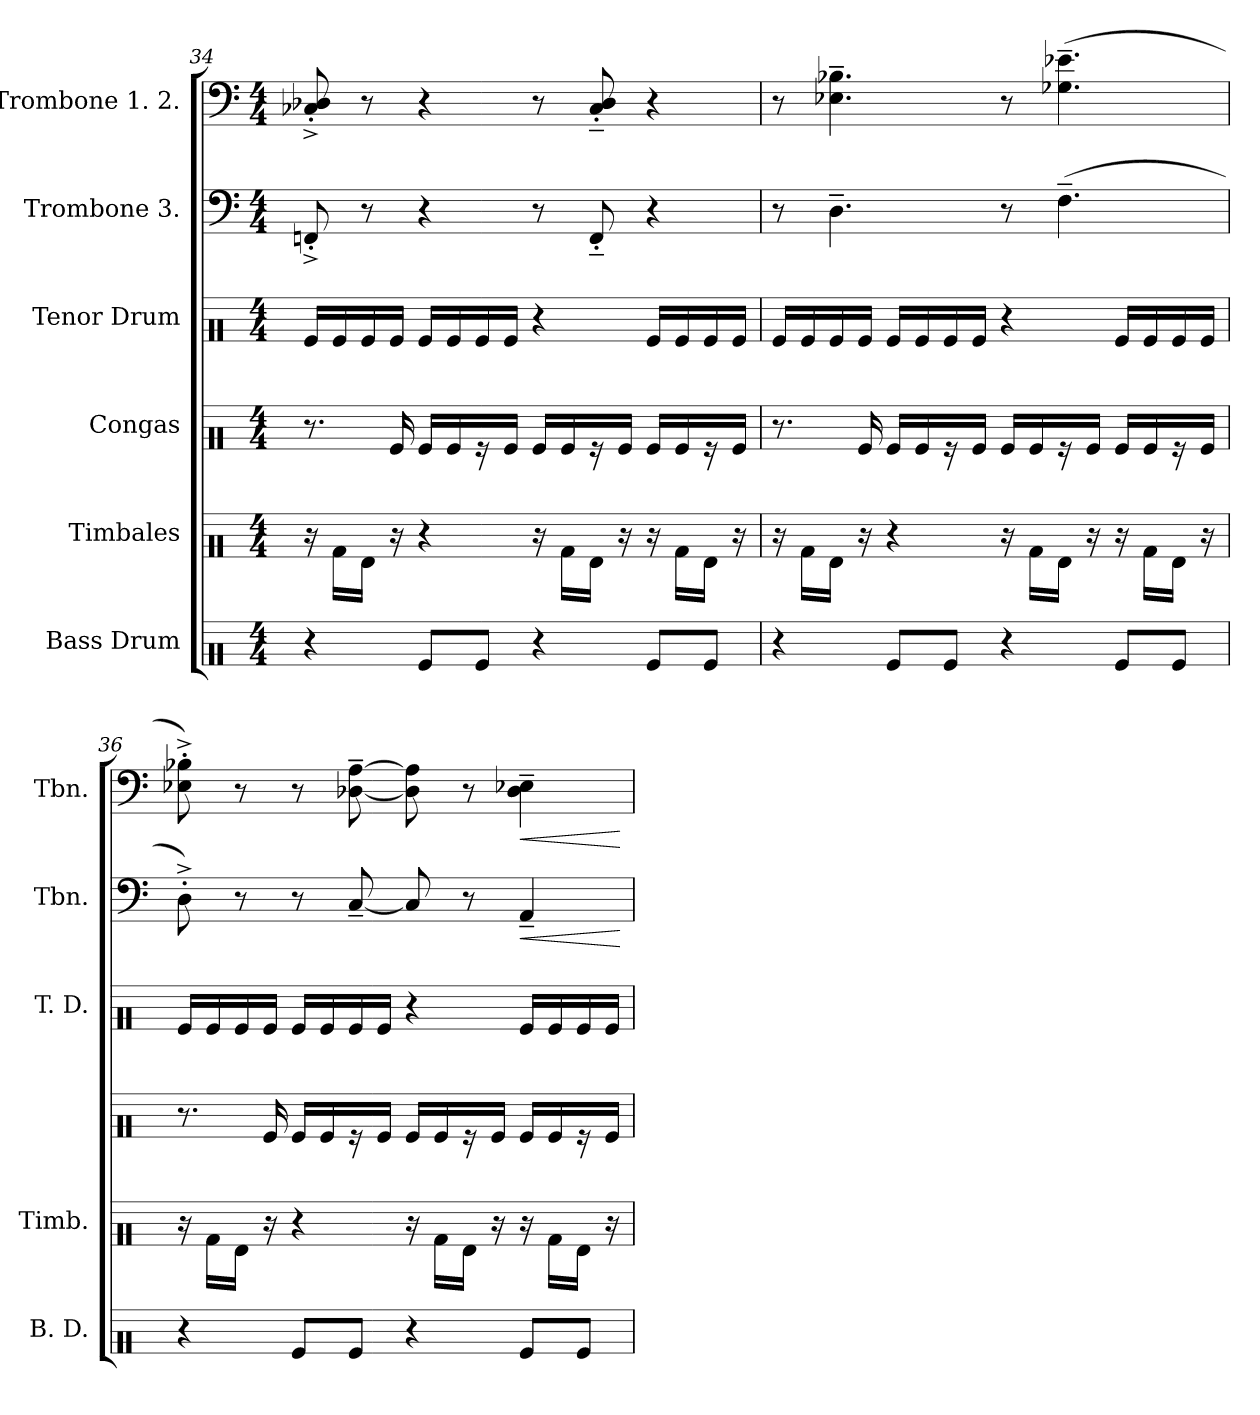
**kern	**kern	**kern	**kern	**kern	**dynam	**kern	**dynam
*part6	*part5	*part4	*part3	*part2	*part2	*part1	*part1
*staff6	*staff5	*staff4	*staff3	*staff2	*staff2	*staff1	*staff1
*I"Bass Drum	*I"Timbales	*I"Congas	*I"Tenor Drum	*I"Trombone 3.	*	*I"Trombone 1. 2.	*
*I'B. D.	*I'Timb.	*	*I'T. D.	*I'Tbn.	*	*I'Tbn.	*
*clefX2	*clefX2	*clefX2	*clefX2	*clefF4	*	*clefF4	*
*k[]	*k[]	*k[]	*k[]	*k[]	*	*k[]	*
*C:	*C:	*C:	*C:	*C:	*	*C:	*
*M4/4	*M4/4	*M4/4	*M4/4	*M4/4	*	*M4/4	*
=34	=34	=34	=34	=34	=34	=34	=34
4r	16r	8.r	16Re/LL	8FFn'^	.	8C-X'^ 8D-X'^	.
.	16Rf\LL	.	16Re/	.	.	.	.
.	16Rd\JJ	.	16Re/	8r	.	8r	.
.	16r	16Re/	16Re/JJ	.	.	.	.
8Re/L	4r	16Re/LL	16Re/LL	4r	.	4r	.
.	.	16Re/	16Re/	.	.	.	.
8Re/J	.	16r	16Re/	.	.	.	.
.	.	16Re/JJ	16Re/JJ	.	.	.	.
4r	16r	16Re/LL	4r	8r	.	8r	.
.	16Rf\LL	16Re/	.	.	.	.	.
.	16Rd\JJ	16r	.	8FF'~	.	8C-'~ 8D-'~	.
.	16r	16Re/JJ	.	.	.	.	.
8Re/L	16r	16Re/LL	16Re/LL	4r	.	4r	.
.	16Rf\LL	16Re/	16Re/	.	.	.	.
8Re/J	16Rd\JJ	16r	16Re/	.	.	.	.
.	16r	16Re/JJ	16Re/JJ	.	.	.	.
=35	=35	=35	=35	=35	=35	=35	=35
4r	16r	8.r	16Re/LL	8r	.	8r	.
.	16Rf\LL	.	16Re/	.	.	.	.
.	16Rd\JJ	.	16Re/	4.D~	.	4.E-X~ 4.B-X~	.
.	16r	16Re/	16Re/JJ	.	.	.	.
8Re/L	4r	16Re/LL	16Re/LL	.	.	.	.
.	.	16Re/	16Re/	.	.	.	.
8Re/J	.	16r	16Re/	.	.	.	.
.	.	16Re/JJ	16Re/JJ	.	.	.	.
4r	16r	16Re/LL	4r	8r	.	8r	.
.	16Rf\LL	16Re/	.	.	.	.	.
.	16Rd\JJ	16r	.	(4.F~	.	(4.G-X~ 4.e-X~	.
.	16r	16Re/JJ	.	.	.	.	.
8Re/L	16r	16Re/LL	16Re/LL	.	.	.	.
.	16Rf\LL	16Re/	16Re/	.	.	.	.
8Re/J	16Rd\JJ	16r	16Re/	.	.	.	.
.	16r	16Re/JJ	16Re/JJ	.	.	.	.
=36	=36	=36	=36	=36	=36	=36	=36
4r	16r	8.r	16Re/LL	8D'^)	.	8E-X'^ 8B-X'^)	.
.	16Rf\LL	.	16Re/	.	.	.	.
.	16Rd\JJ	.	16Re/	8r	.	8r	.
.	16r	16Re/	16Re/JJ	.	.	.	.
8Re/L	4r	16Re/LL	16Re/LL	8r	.	8r	.
.	.	16Re/	16Re/	.	.	.	.
8Re/J	.	16r	16Re/	[8C~	.	[8D-X~ [8A~	.
.	.	16Re/JJ	16Re/JJ	.	.	.	.
4r	16r	16Re/LL	4r	8C]	.	8D-] 8A]	.
.	16Rf\LL	16Re/	.	.	.	.	.
.	16Rd\JJ	16r	.	8r	.	8r	.
.	16r	16Re/JJ	.	.	.	.	.
!	!	!	!	!	!LO:HP:b	!	!LO:HP:b
8Re/L	16r	16Re/LL	16Re/LL	4AA~i	<	4D-~ 4E-Xi~	<
.	16Rf\LL	16Re/	16Re/	.	.	.	.
8Re/J	16Rd\JJ	16r	16Re/	.	.	.	.
.	16r	16Re/JJ	16Re/JJ	.	.	.	.
.	.	.	.	.	[	.	[
=	=	=	=	=	=	=	=
*-	*-	*-	*-	*-	*-	*-	*-
